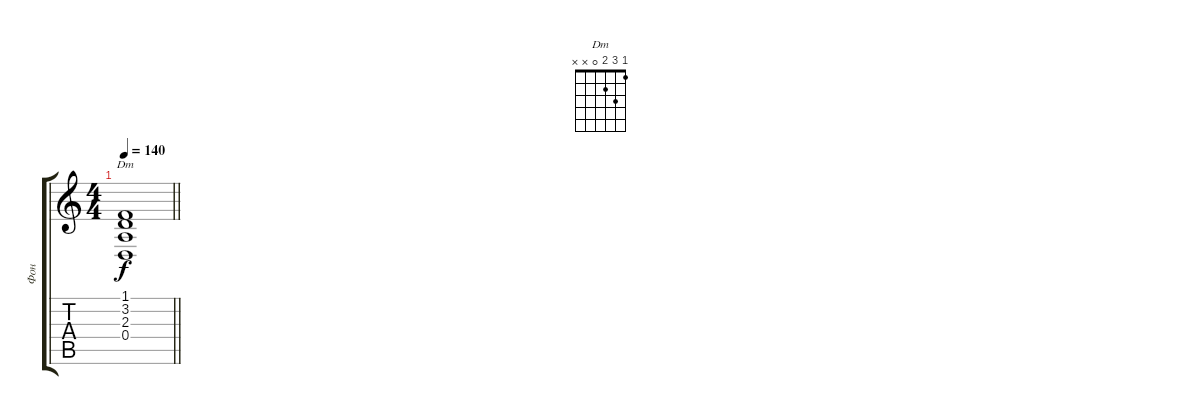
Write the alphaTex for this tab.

\track ("Фон" "Фон") {instrument pad2warm}
\staff {score tabs}
\tuning (E4 B3 G3 D3 A2 E2) {hide}
\chord ("Dm" 1 3 2 0 x x)
\ts (4 4)
\tempo 140
\clef g2
\barLineRight lightlight
\ks c
(1.1{t} 3.2{t} 2.3{t} 0.4{t}).1{ch "Dm" dy f}
